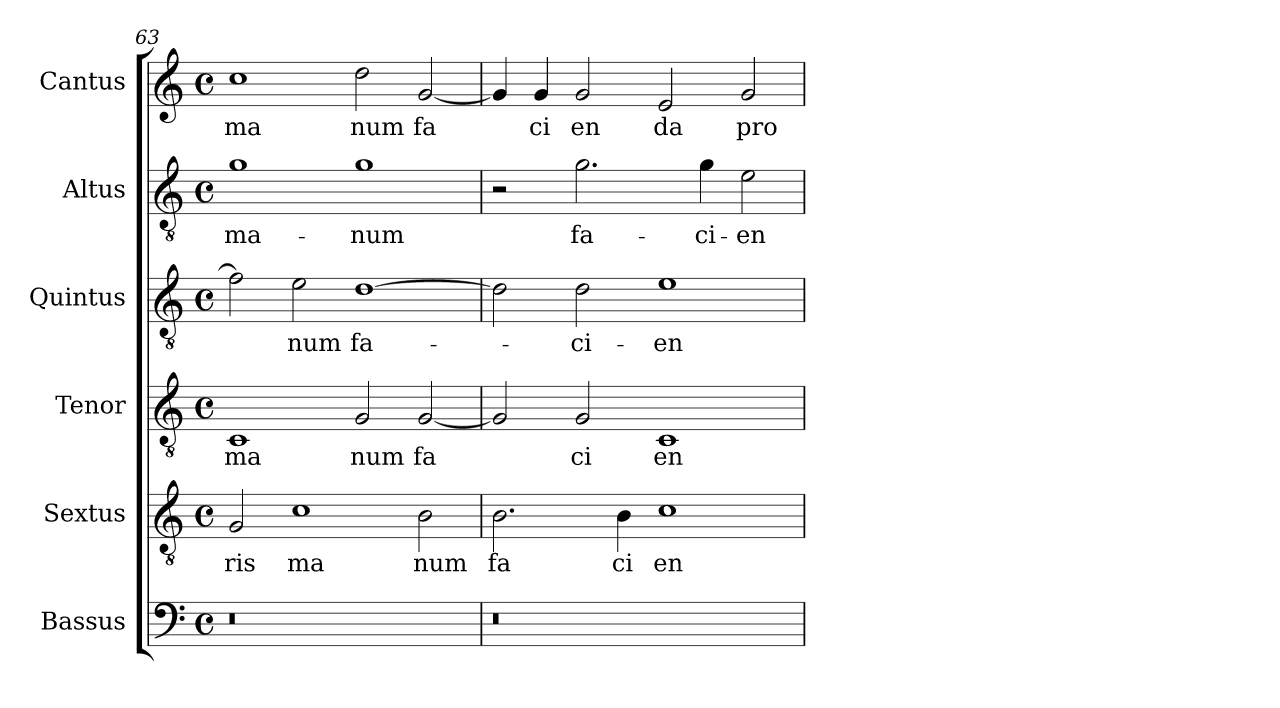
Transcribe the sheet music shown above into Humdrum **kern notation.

**kern	**kern	**text	**kern	**text	**kern	**text	**kern	**text	**kern	**text
*part6	*part5	*part5	*part4	*part4	*part3	*part3	*part2	*part2	*part1	*part1
*staff6	*staff5	*staff5	*staff4	*staff4	*staff3	*staff3	*staff2	*staff2	*staff1	*staff1
*I"Bassus	*I"Sextus	*	*I"Tenor	*	*I"Quintus	*	*I"Altus	*	*I"Cantus	*
!!LO:LB:g=z
*clefF4	*clefGv2	*	*clefGv2	*	*clefGv2	*	*clefGv2	*	*clefG2	*
*M4/4	*M4/4	*	*M4/4	*	*M4/4	*	*M4/4	*	*M4/4	*
*met(c)	*met(c)	*	*met(c)	*	*met(c)	*	*met(c)	*	*met(c)	*
=63	=63	=63	=63	=63	=63	=63	=63	=63	=63	=63
!	!	!LO:LY:b:cj	!	!LO:LY:b:cj	!	!	!	!LO:LY:b:cj	!	!LO:LY:b:cj
0r	2G/	ris	1C	ma	2f\]	.	1g	ma-	1cc	ma
!	!	!LO:LY:b:cj	!	!	!	!LO:LY:b:cj	!	!	!	!
.	1c	ma	.	.	2e\	-num	.	.	.	.
!	!	!	!	!LO:LY:b:cj	!	!LO:LY:b:cj	!	!LO:LY:b:cj	!	!LO:LY:b:cj
.	.	.	2G/	num	[>1d	fa-	1g	-num	2dd\	num
!	!	!LO:LY:b:cj	!	!LO:LY:b:cj	!	!	!	!	!	!LO:LY:b:cj
.	2B\	num	[<2G/	fa	.	.	.	.	[<2g/	fa
=64	=64	=64	=64	=64	=64	=64	=64	=64	=64	=64
!	!	!LO:LY:b:cj	!	!	!	!	!	!	!	!
0r	2.B\	fa	2G/]	.	2d\]	.	2r	.	4g/]	.
!	!	!	!	!	!	!	!	!	!	!LO:LY:b:cj
.	.	.	.	.	.	.	.	.	4g/	ci
!	!	!	!	!LO:LY:b:cj	!	!LO:LY:b:cj	!	!LO:LY:b:cj	!	!LO:LY:b:cj
.	.	.	2G/	ci	2d\	-ci-	2.g\	fa-	2g/	en
!	!	!LO:LY:b:cj	!	!	!	!	!	!	!	!
.	4B\	ci	.	.	.	.	.	.	.	.
!	!	!LO:LY:b:cj	!	!LO:LY:b:cj	!	!LO:LY:b:cj	!	!	!	!LO:LY:b:cj
.	1c	en	1C	en	1e	-en-	.	.	2e/	da
!	!	!	!	!	!	!	!	!LO:LY:b:cj	!	!
.	.	.	.	.	.	.	4g\	-ci-	.	.
!	!	!	!	!	!	!	!	!LO:LY:b:cj	!	!LO:LY:b:cj
.	.	.	.	.	.	.	2e\	-en-	2g/	pro
=	=	=	=	=	=	=	=	=	=	=
*-	*-	*-	*-	*-	*-	*-	*-	*-	*-	*-
